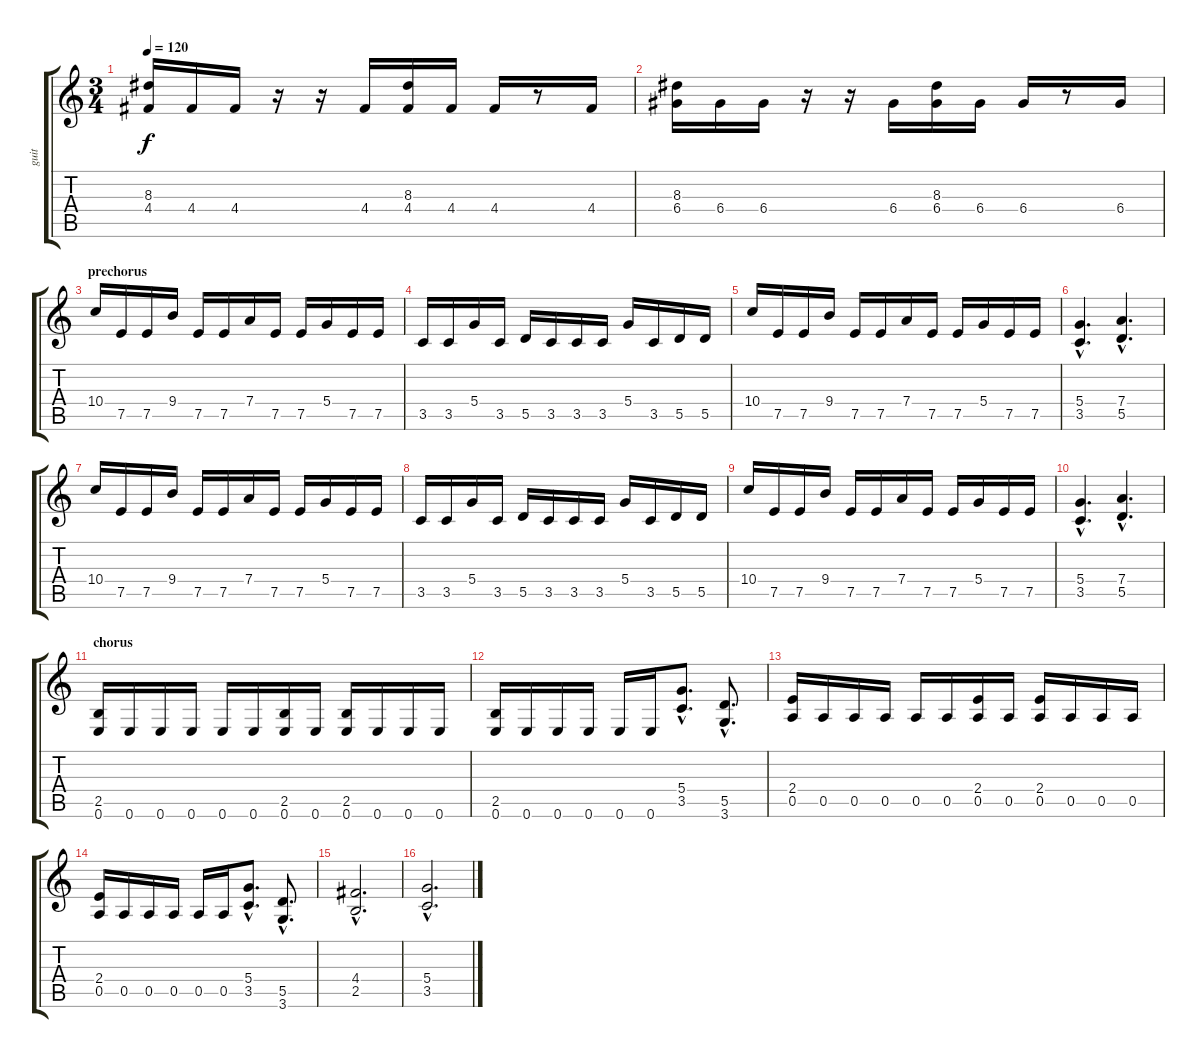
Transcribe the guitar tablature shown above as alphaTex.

\track ("guit" "guit") {instrument distortionguitar}
\staff {score tabs}
\tuning (E4 B3 G3 D3 A2 E2) {hide}
\ts (3 4)
\tempo 120
\clef g2
\ks c
(8.3 4.4).16{dy f} 4.4.16 4.4.16 r.16 r.16 4.4.16 (8.3 4.4).16 4.4.16 4.4.16 r.8 4.4.16 |
(8.3 6.4).16 6.4.16 6.4.16 r.16 r.16 6.4.16 (8.3 6.4).16 6.4.16 6.4.16 r.8 6.4.16 |
\section ("" "prechorus")
10.4.16 7.5.16 7.5.16 9.4.16 7.5.16 7.5.16 7.4.16 7.5.16 7.5.16 5.4.16 7.5.16 7.5.16 |
3.5.16 3.5.16 5.4.16 3.5.16 5.5.16 3.5.16 3.5.16 3.5.16 5.4.16 3.5.16 5.5.16 5.5.16 |
10.4.16 7.5.16 7.5.16 9.4.16 7.5.16 7.5.16 7.4.16 7.5.16 7.5.16 5.4.16 7.5.16 7.5.16 |
(5.4{hac} 3.5{hac}).4{d} (7.4{hac} 5.5{hac}).4{d} |
10.4.16 7.5.16 7.5.16 9.4.16 7.5.16 7.5.16 7.4.16 7.5.16 7.5.16 5.4.16 7.5.16 7.5.16 |
3.5.16 3.5.16 5.4.16 3.5.16 5.5.16 3.5.16 3.5.16 3.5.16 5.4.16 3.5.16 5.5.16 5.5.16 |
10.4.16 7.5.16 7.5.16 9.4.16 7.5.16 7.5.16 7.4.16 7.5.16 7.5.16 5.4.16 7.5.16 7.5.16 |
(5.4{hac} 3.5{hac}).4{d} (7.4{hac} 5.5{hac}).4{d} |
\section ("" "chorus")
(2.5 0.6).16 0.6.16 0.6.16 0.6.16 0.6.16 0.6.16 (2.5 0.6).16 0.6.16 (2.5 0.6).16 0.6.16 0.6.16 0.6.16 |
(2.5 0.6).16 0.6.16 0.6.16 0.6.16 0.6.16 0.6.16 (5.4{hac} 3.5{hac}).8{d} (5.5{hac} 3.6{hac}).8{d} |
(2.4 0.5).16 0.5.16 0.5.16 0.5.16 0.5.16 0.5.16 (2.4 0.5).16 0.5.16 (2.4 0.5).16 0.5.16 0.5.16 0.5.16 |
(2.4 0.5).16 0.5.16 0.5.16 0.5.16 0.5.16 0.5.16 (5.4{hac} 3.5{hac}).8{d} (5.5{hac} 3.6{hac}).8{d} |
(4.4{hac} 2.5{hac}).2{d} |
(5.4{hac} 3.5{hac}).2{d}
